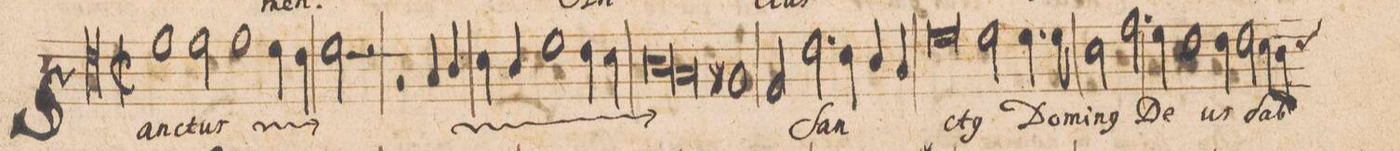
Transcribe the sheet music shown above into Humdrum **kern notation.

**kern	**text
*I"Alto	*
*clefC4	*
*k[]	*
*met(C|)	*
*M2/1	*
1e\	San-
2e\	-ctus
*	*ij
1e\	San-
=6-	=6-
4d\	.
4c\	.
2d\	-ctus
2r	.
=7-	=7-
2r	.
4G/	San-
4A/	.
4B\	.
4A/	.
1d\	.
=8-	=8-
4c\	.
4B\	.
*lig	*
1A\	.
=9-	=9-
1G/	.
*Xlig	*
1F#X/	.
=10-	=10-
2E/	-ctus
*	*Xij
2.c\	San-
4B\	.
4A/	.
4G/	.
=11-	=11-
0d\	-ctus
=12-	=12-
2d\	.
4.d\	Do-
8d\	-mi-
2B\	-n(us)
2.e\	.
=13-	=13-
4d\	De-
1c\	.
4c\	-us
2c\	Sab-
=14-	=14-
8B\L	.
*custos:b	*
8A\J	.
*-	*-
